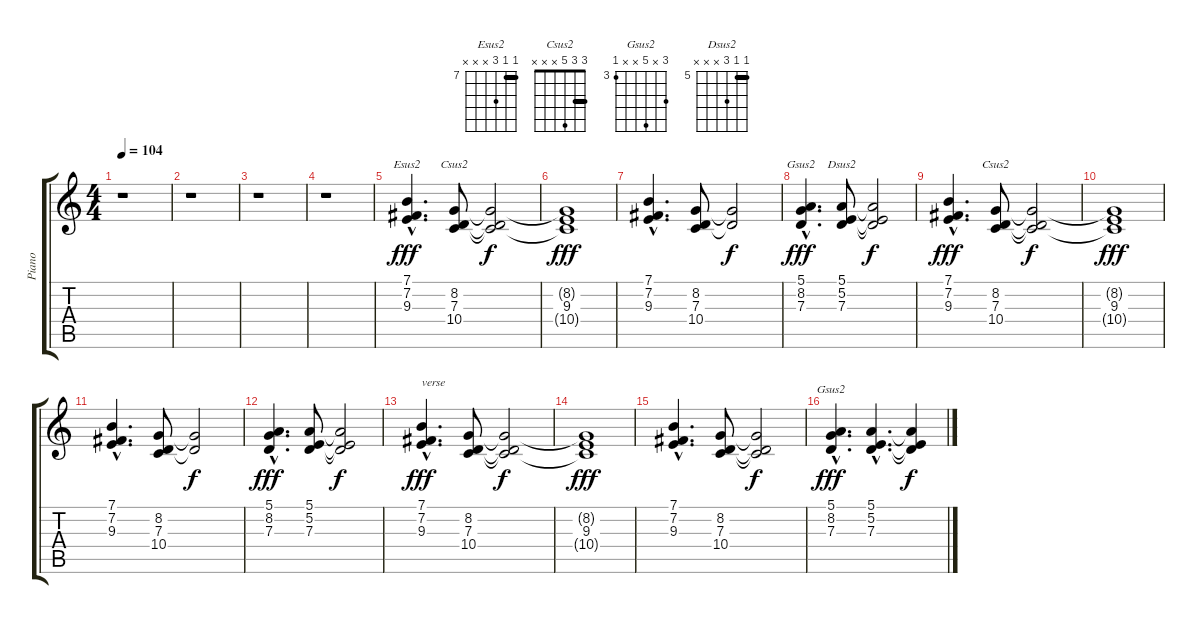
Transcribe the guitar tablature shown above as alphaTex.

\track ("Piano" "Piano") {instrument acousticgrandpiano}
\staff {score tabs}
\tuning (E4 B3 G3 D3 A2 E2) {hide}
\chord ("Esus2" 7 7 9 x x x) {firstfret 7 barre 7}
\chord ("Csus2" x 8 7 10 x x) {firstfret 7}
\chord ("Gsus2" 5 8 7 x x x) {firstfret 5}
\chord ("Dsus2" 5 5 7 x x x) {firstfret 5 barre 5}
\chord ("Csus2" 3 3 5 x x x) {barre 3}
\chord ("Gsus2" 5 x 7 x x 3) {firstfret 3}
\ts (4 4)
\tempo 104
\clef g2
\ks c
r.1{dy fff instrument acousticgrandpiano} |
r.1 |
r.1 |
r.1 |
(7.1{hac} 7.2{hac} 9.3{hac}).4{d ch "Esus2"} (8.2 7.3 10.4).8{ch "Csus2"} (8.2{t} 7.3{t} 10.4{t}).2{dy f} |
(8.2{t} 9.3 10.4{t}).1{dy fff} |
(7.1{hac} 7.2{hac} 9.3{hac}).4{d} (8.2 7.3 10.4).8 (8.2{t} 7.3{t}).2{dy f} |
(5.1{hac} 8.2{hac} 7.3{hac}).4{d ch "Gsus2" dy fff} (5.1 5.2 7.3).8{ch "Dsus2"} (5.1{t} 5.2{t} 7.3{t}).2{dy f} |
(7.1{hac} 7.2{hac} 9.3{hac}).4{d dy fff} (8.2 7.3 10.4).8{ch "Csus2"} (8.2{t} 7.3{t} 10.4{t}).2{dy f} |
(8.2{t} 9.3 10.4{t}).1{dy fff} |
(7.1{hac} 7.2{hac} 9.3{hac}).4{d} (8.2 7.3 10.4).8 (8.2{t} 7.3{t}).2{dy f} |
(5.1{hac} 8.2{hac} 7.3{hac}).4{d dy fff} (5.1 5.2 7.3).8 (5.1{t} 5.2{t} 7.3{t}).2{dy f} |
(7.1{hac} 7.2{hac} 9.3{hac}).4{d txt "verse" dy fff} (8.2 7.3 10.4).8 (8.2{t} 7.3{t} 10.4{t}).2{dy f} |
(8.2{t} 9.3 10.4{t}).1{dy fff} |
(7.1{hac} 7.2{hac} 9.3{hac}).4{d} (8.2 7.3 10.4).8 (8.2{t} 7.3{t} 10.4{t}).2{dy f} |
(5.1{hac} 8.2{hac} 7.3{hac}).4{d ch "Gsus2" dy fff} (5.1{hac} 5.2{hac} 7.3{hac}).4{d} (5.1{t} 5.2{t} 7.3{t}).4{dy f}
